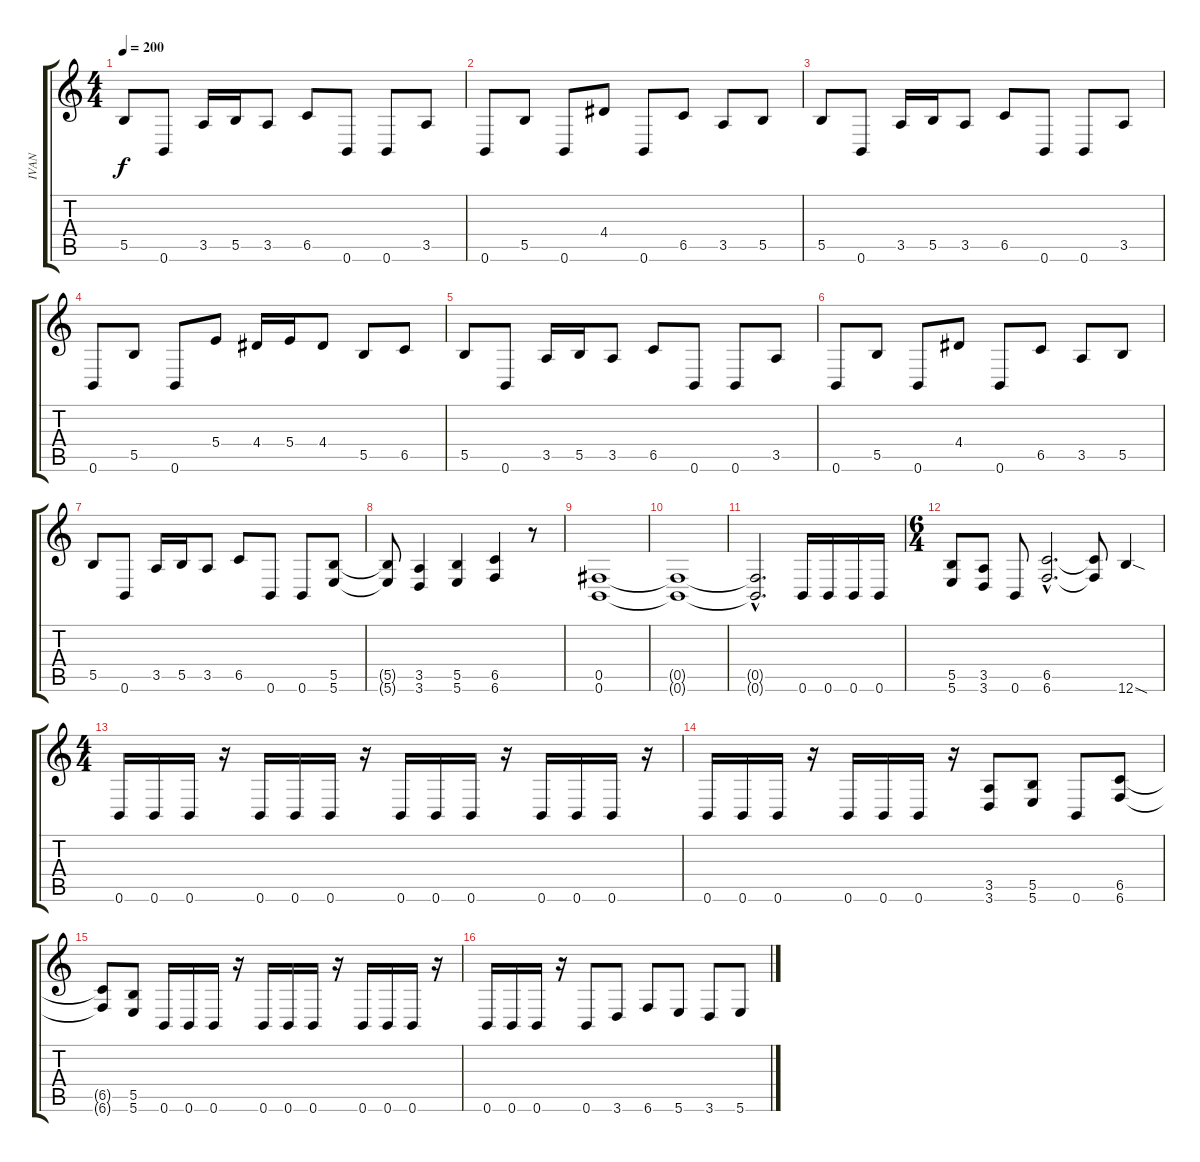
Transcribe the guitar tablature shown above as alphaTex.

\track ("IVAN" "IVAN") {instrument distortionguitar}
\staff {score tabs}
\tuning (Db4 Ab3 E3 B2 Gb2 B1) {hide}
\ts (4 4)
\tempo 200
\clef g2
\ks c
5.5.8{dy f} 0.6.8 3.5.16 5.5.16 3.5.8 6.5.8 0.6.8 0.6.8 3.5.8 |
0.6.8 5.5.8 0.6.8 4.4.8 0.6.8 6.5.8 3.5.8 5.5.8 |
5.5.8 0.6.8 3.5.16 5.5.16 3.5.8 6.5.8 0.6.8 0.6.8 3.5.8 |
0.6.8 5.5.8 0.6.8 5.4.8 4.4.16 5.4.16 4.4.8 5.5.8 6.5.8 |
5.5.8 0.6.8 3.5.16 5.5.16 3.5.8 6.5.8 0.6.8 0.6.8 3.5.8 |
0.6.8 5.5.8 0.6.8 4.4.8 0.6.8 6.5.8 3.5.8 5.5.8 |
5.5.8 0.6.8 3.5.16 5.5.16 3.5.8 6.5.8 0.6.8 0.6.8 (5.5 5.6).8 |
(5.5{t} 5.6{t}).8 (3.5 3.6).4 (5.5 5.6).4 (6.5 6.6).4 r.8 |
(0.5 0.6).1 |
(0.5{t} 0.6{t}).1 |
(0.5{hac t} 0.6{hac t}).2{d} 0.6.16 0.6.16 0.6.16 0.6.16 |
\ts (6 4)
(5.5 5.6).8 (3.5 3.6).8 0.6.8 (6.5{hac} 6.6{hac}).2{d} (6.5{t} 6.6{t}).8 12.6{sod}.4 |
\ts (4 4)
0.6.16 0.6.16 0.6.16 r.16 0.6.16 0.6.16 0.6.16 r.16 0.6.16 0.6.16 0.6.16 r.16 0.6.16 0.6.16 0.6.16 r.16 |
0.6.16 0.6.16 0.6.16 r.16 0.6.16 0.6.16 0.6.16 r.16 (3.5 3.6).8 (5.5 5.6).8 0.6.8 (6.5 6.6).8 |
(6.5{t} 6.6{t}).8 (5.5 5.6).8 0.6.16 0.6.16 0.6.16 r.16 0.6.16 0.6.16 0.6.16 r.16 0.6.16 0.6.16 0.6.16 r.16 |
0.6.16 0.6.16 0.6.16 r.16 0.6.8 3.6.8 6.6.8 5.6.8 3.6.8 5.6.8
